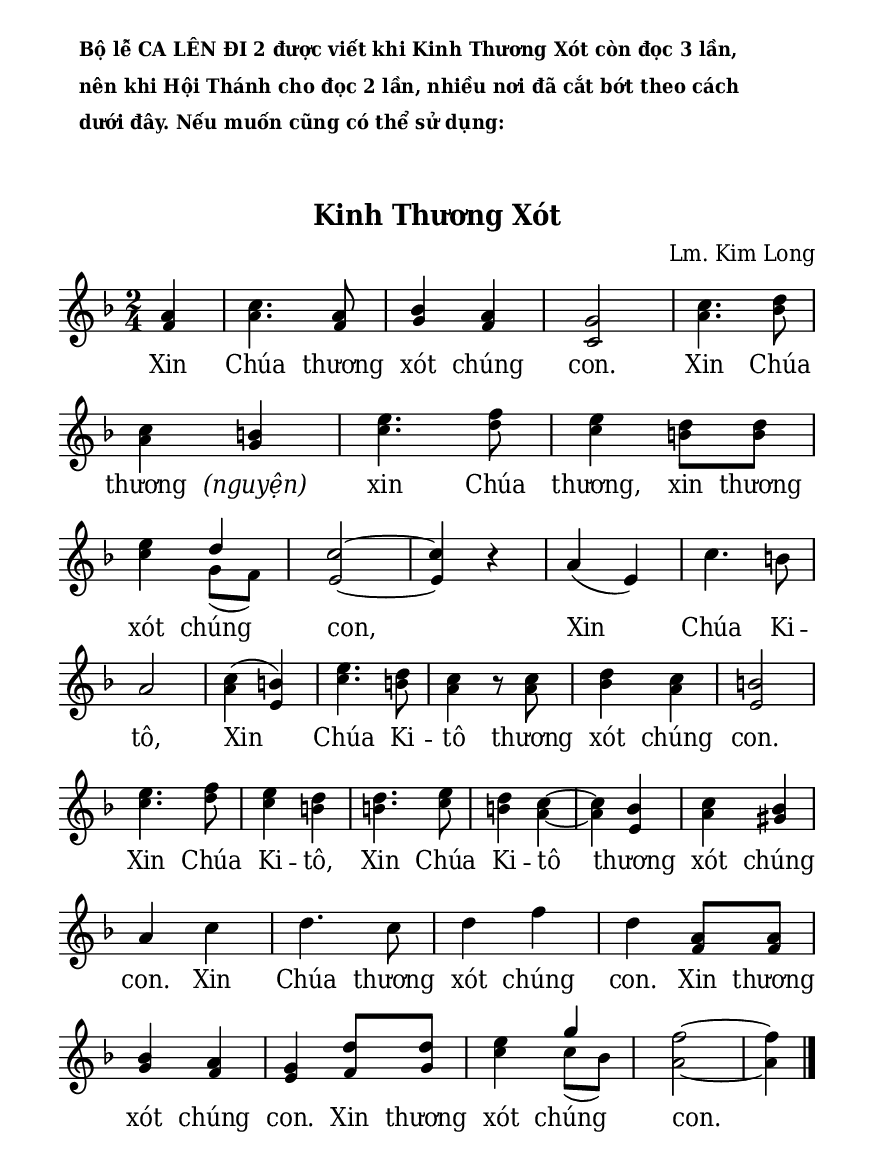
% Cài đặt chung\
\version "2.22.1"
\include "english.ly"

\header {
  subsubtitle = \markup { \huge \bold "Kinh Thương Xót" }
  subtitle = \markup {
    \column {
      \left-align {
        \line {
          \small \bold "Bộ lễ CA LÊN ĐI 2 được viết khi Kinh Thương Xót còn đọc 3 lần,"
        }
        \line {
          \small \bold "nên khi Hội Thánh cho đọc 2 lần, nhiều nơi đã cắt bớt theo cách"
        }
        \line {
          \small \bold "dưới đây. Nếu muốn cũng có thể sử dụng:"
        }
        \null \null
      }
    }
    \null \null \null \null \null \null \null \null \null
  }
  composer = "Lm. Kim Long"
  %arranger = " "
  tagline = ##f
}

% Nhạc phiên khúc
nhacPhienKhucSop = \relative c'' {
  \partial 4 a4 |
  c4. a8 |
  bf4 a |
  g2 |
  c4. d8 |
  c4 b! |
  e4. f8 |
  e4 d8 d |
  e4 d |
  c2 ~ |
  c4 r |
  a (e) |
  c'4. b!8 |
  a2 |
  c4 (b!) |
  e4. d8 |
  c4 r8 c |
  d4 c |
  b!2 |
  e4. f8 |
  e4 d |
  d4. e8 |
  d4 c ~ |
  c bf4 |
  c bf |
  a c d4. c8 |
  d4 f |
  d a8 a |
  bf4 a |
  g d'8 d |
  e4 g |
  f2 ~ |
  f4 \bar "|."
}

nhacPhienKhucAlto = \relative c' {
  f4 |
  a4. f8 |
  g4 f |
  c2 |
  a'4. bf8 |
  a4 g |
  c4. d8 |
  c4 b!8 b |
  c4 g8 (f) |
  e2 ~ |
  e4 r |
  a4 (e) |
  c'4. b!8 |
  a2 |
  a4 (e) |
  c'4. b!8 |
  a4 r8 a |
  bf4 a |
  e2 |
  c'4. d8 |
  c4 b! |
  b!4. c8 |
  b!4 a ~ |
  a e |
  a gs |
  a c |
  d4. c8 |
  d4 f |
  d f,8 f |
  g4 f |
  e f8 g |
  c4 c8 (bf) |
  a2 ~ |
  a4
}

% Lời phiên khúc
loiPhienKhucSop = \lyrics {
  Xin Chúa thương xót chúng con.
  Xin Chúa thương
  \override Lyrics.LyricText.font-shape = #'italic
  "(nguyện)"
  \revert Lyrics.LyricText.font-shape
  xin Chúa thương, xin thương xót chúng con,
  Xin Chúa Ki -- tô, Xin Chúa Ki -- tô thương xót chúng con.
  Xin Chúa Ki -- tô, Xin Chúa Ki -- tô thương xót chúng con.
  Xin Chúa thương xót chúng con.
  Xin thương xót chúng con.
  Xin thương xót chúng con.
}

% Dàn trang
\paper {
  #(set-paper-size "a5")
  top-margin = 10\mm
  bottom-margin = 10\mm
  left-margin = 10\mm
  right-margin = 10\mm
  indent = #0
  #(define fonts
	 (make-pango-font-tree "Deja Vu Serif Condensed"
	 		       "Deja Vu Serif Condensed"
			       "Deja Vu Serif Condensed"
			       (/ 20 20)))
  print-page-number = ##f
}

TongNhip = {
  \key f \major \time 2/4
  \set Timing.beamExceptions = #'()
  \set Timing.baseMoment = #(ly:make-moment 1/4)
}

% Đổi kích thước nốt cho bè phụ
notBePhu =
#(define-music-function (font-size music) (number? ly:music?)
   (for-some-music
     (lambda (m)
       (if (music-is-of-type? m 'rhythmic-event)
           (begin
             (set! (ly:music-property m 'tweaks)
                   (cons `(font-size . ,font-size)
                         (ly:music-property m 'tweaks)))
             #t)
           #f))
     music)
   music)

\score {
  \new ChoirStaff <<
    \new Staff \with {
        \consists "Merge_rests_engraver"
        printPartCombineTexts = ##f
      }
      <<
      \new Voice \TongNhip \partCombine 
        \nhacPhienKhucSop
        \notBePhu -1 { \nhacPhienKhucAlto }
      \new NullVoice = beSop \nhacPhienKhucSop
      \new Lyrics \lyricsto beSop \loiPhienKhucSop
      >>
  >>
  \layout {
    \override Lyrics.LyricSpace.minimum-distance = #1.5
    \override LyricHyphen.minimum-distance = #2
    \override Score.BarNumber.break-visibility = ##(#f #f #f)
    \override Score.SpacingSpanner.uniform-stretching = ##t
  } 
}
